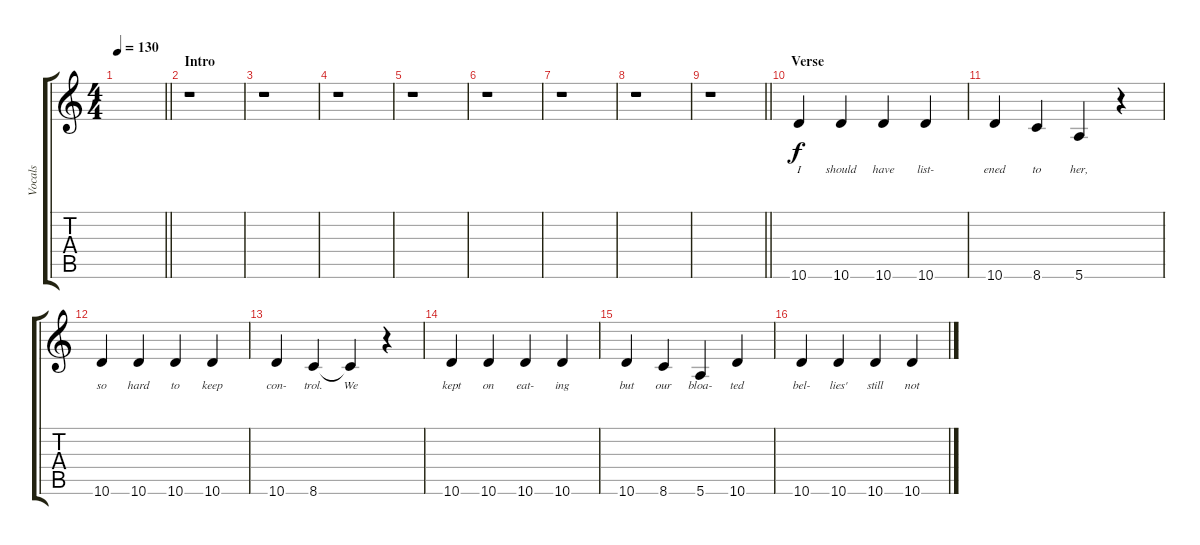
\track ("Vocals" "Vocals") {instrument acousticguitarsteel}
\staff {score tabs}
\tuning (E4 B3 G3 D3 A2 E2) {hide}
\ts (4 4)
\tempo 130
\clef g2
\barLineRight lightlight
\ks c
|
\section ("" "Intro")
r.1 |
r.1 |
r.1 |
r.1 |
r.1 |
r.1 |
r.1 |
\barLineRight lightlight
r.1 |
\section ("" "Verse")
10.6.4{lyrics (0 "I") lyrics (1 "") lyrics (2 "") lyrics (3 "") lyrics (4 "")} 10.6.4{lyrics (0 "should") lyrics (1 "") lyrics (2 "") lyrics (3 "") lyrics (4 "")} 10.6.4{lyrics (0 "have") lyrics (1 "") lyrics (2 "") lyrics (3 "") lyrics (4 "")} 10.6.4{lyrics (0 "list-") lyrics (1 "") lyrics (2 "") lyrics (3 "") lyrics (4 "")} |
10.6.4{lyrics (0 "ened") lyrics (1 "") lyrics (2 "") lyrics (3 "") lyrics (4 "")} 8.6.4{lyrics (0 "to") lyrics (1 "") lyrics (2 "") lyrics (3 "") lyrics (4 "")} 5.6.4{lyrics (0 "her,") lyrics (1 "") lyrics (2 "") lyrics (3 "") lyrics (4 "")} r.4 |
10.6.4{lyrics (0 "so") lyrics (1 "") lyrics (2 "") lyrics (3 "") lyrics (4 "")} 10.6.4{lyrics (0 "hard") lyrics (1 "") lyrics (2 "") lyrics (3 "") lyrics (4 "")} 10.6.4{lyrics (0 "to") lyrics (1 "") lyrics (2 "") lyrics (3 "") lyrics (4 "")} 10.6.4{lyrics (0 "keep") lyrics (1 "") lyrics (2 "") lyrics (3 "") lyrics (4 "")} |
10.6.4{lyrics (0 "con-") lyrics (1 "") lyrics (2 "") lyrics (3 "") lyrics (4 "")} 8.6.4{lyrics (0 "trol.") lyrics (1 "") lyrics (2 "") lyrics (3 "") lyrics (4 "")} 8.6{t}.4{lyrics (0 "We") lyrics (1 "") lyrics (2 "") lyrics (3 "") lyrics (4 "")} r.4 |
10.6.4{lyrics (0 "kept") lyrics (1 "") lyrics (2 "") lyrics (3 "") lyrics (4 "")} 10.6.4{lyrics (0 "on") lyrics (1 "") lyrics (2 "") lyrics (3 "") lyrics (4 "")} 10.6.4{lyrics (0 "eat-") lyrics (1 "") lyrics (2 "") lyrics (3 "") lyrics (4 "")} 10.6.4{lyrics (0 "ing") lyrics (1 "") lyrics (2 "") lyrics (3 "") lyrics (4 "")} |
10.6.4{lyrics (0 "but") lyrics (1 "") lyrics (2 "") lyrics (3 "") lyrics (4 "")} 8.6.4{lyrics (0 "our") lyrics (1 "") lyrics (2 "") lyrics (3 "") lyrics (4 "")} 5.6.4{lyrics (0 "bloa-") lyrics (1 "") lyrics (2 "") lyrics (3 "") lyrics (4 "")} 10.6.4{lyrics (0 "ted") lyrics (1 "") lyrics (2 "") lyrics (3 "") lyrics (4 "")} |
10.6.4{lyrics (0 "bel-") lyrics (1 "") lyrics (2 "") lyrics (3 "") lyrics (4 "")} 10.6.4{lyrics (0 "lies'") lyrics (1 "") lyrics (2 "") lyrics (3 "") lyrics (4 "")} 10.6.4{lyrics (0 "still") lyrics (1 "") lyrics (2 "") lyrics (3 "") lyrics (4 "")} 10.6.4{lyrics (0 "not") lyrics (1 "") lyrics (2 "") lyrics (3 "") lyrics (4 "")}
